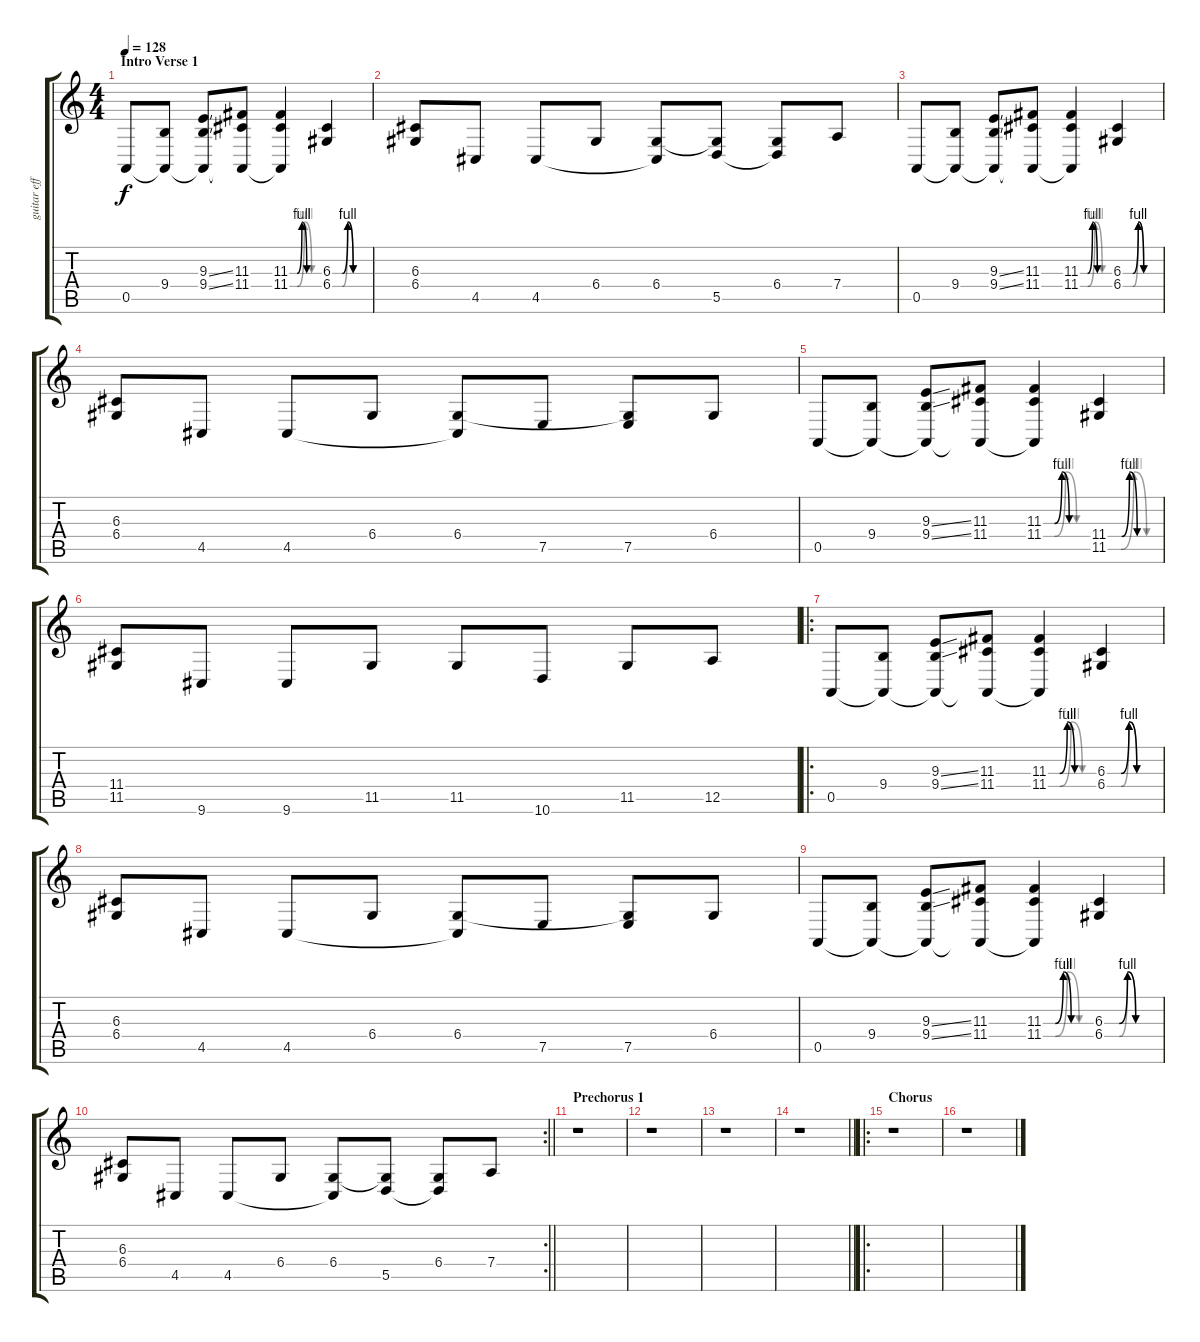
\track ("guitar effect" "guitar eff") {instrument koto}
\staff {score tabs}
\tuning (E4 B3 G3 D3 A2 E2) {hide}
\ts (4 4)
\section ("" "Intro Verse 1")
\tempo 128
\clef g2
\ks c
0.5.8{dy f instrument koto} (9.4 0.5{t}).8 (9.3{ss} 9.4{ss} 0.5{t}).8 (11.3 11.4 0.5{t}).8 (11.3{be (custom 0 0 15 0 25 4 35 0 45 0 60 0)} 11.4{be (custom 0 0 15 0 30 4 45 0 60 0)} 0.5{t}).4 (6.3{be (custom 0 0 16 0 25 4 34 0 45 0 60 0)} 6.4{be (custom 0 0 16 0 25 4 34 0 45 0 60 0)}).4 |
(6.3 6.4).8 4.5.8 4.5.8 6.4.8 (6.4 4.5{t}).8 (6.4{t} 5.5).8 (6.4 5.5{t}).8 7.4.8 |
0.5.8 (9.4 0.5{t}).8 (9.3{ss} 9.4{ss} 0.5{t}).8 (11.3 11.4 0.5{t}).8 (11.3{be (custom 0 0 15 0 25 4 35 0 45 0 60 0)} 11.4{be (custom 0 0 15 0 30 4 45 0 60 0)} 0.5{t}).4 (6.3{be (custom 0 0 16 0 25 4 34 0 45 0 60 0)} 6.4{be (custom 0 0 16 0 25 4 34 0 45 0 60 0)}).4 |
(6.3 6.4).8 4.5.8 4.5.8 6.4.8 (6.4 4.5{t}).8 7.5.8 (6.4{t} 7.5).8 6.4.8 |
0.5.8 (9.4 0.5{t}).8 (9.3{ss} 9.4{ss} 0.5{t}).8 (11.3 11.4 0.5{t}).8 (11.3{be (custom 0 0 15 0 25 4 35 0 45 0 60 0)} 11.4{be (custom 0 0 15 0 30 4 45 0 60 0)} 0.5{t}).4 (11.4{be (custom 0 0 16 0 25 4 34 0 45 0 60 0)} 11.5{be (custom 0 0 15 0 30 4 45 0 60 0)}).4 |
(11.4 11.5).8 9.6.8 9.6.8 11.5.8 11.5.8 10.6.8 11.5.8 12.5.8 |
\ro
0.5.8 (9.4 0.5{t}).8 (9.3{ss} 9.4{ss} 0.5{t}).8 (11.3 11.4 0.5{t}).8 (11.3{be (custom 0 0 15 0 25 4 35 0 45 0 60 0)} 11.4{be (custom 0 0 15 0 30 4 45 0 60 0)} 0.5{t}).4 (6.3{be (custom 0 0 16 0 25 4 34 0 45 0 60 0)} 6.4{be (custom 0 0 16 0 25 4 34 0 45 0 60 0)}).4 |
(6.3 6.4).8 4.5.8 4.5.8 6.4.8 (6.4 4.5{t}).8 7.5.8 (6.4{t} 7.5).8 6.4.8 |
0.5.8 (9.4 0.5{t}).8 (9.3{ss} 9.4{ss} 0.5{t}).8 (11.3 11.4 0.5{t}).8 (11.3{be (custom 0 0 15 0 25 4 35 0 45 0 60 0)} 11.4{be (custom 0 0 15 0 30 4 45 0 60 0)} 0.5{t}).4 (6.3{be (custom 0 0 16 0 25 4 34 0 45 0 60 0)} 6.4{be (custom 0 0 16 0 25 4 34 0 45 0 60 0)}).4 |
\rc 2
\barLineRight lightlight
(6.3 6.4).8 4.5.8 4.5.8 6.4.8 (6.4 4.5{t}).8 (6.4{t} 5.5).8 (6.4 5.5{t}).8 7.4.8 |
\section ("" "Prechorus 1")
r.1 |
r.1 |
r.1 |
\barLineRight lightlight
r.1 |
\ro
\section ("" "Chorus")
r.1 |
r.1
